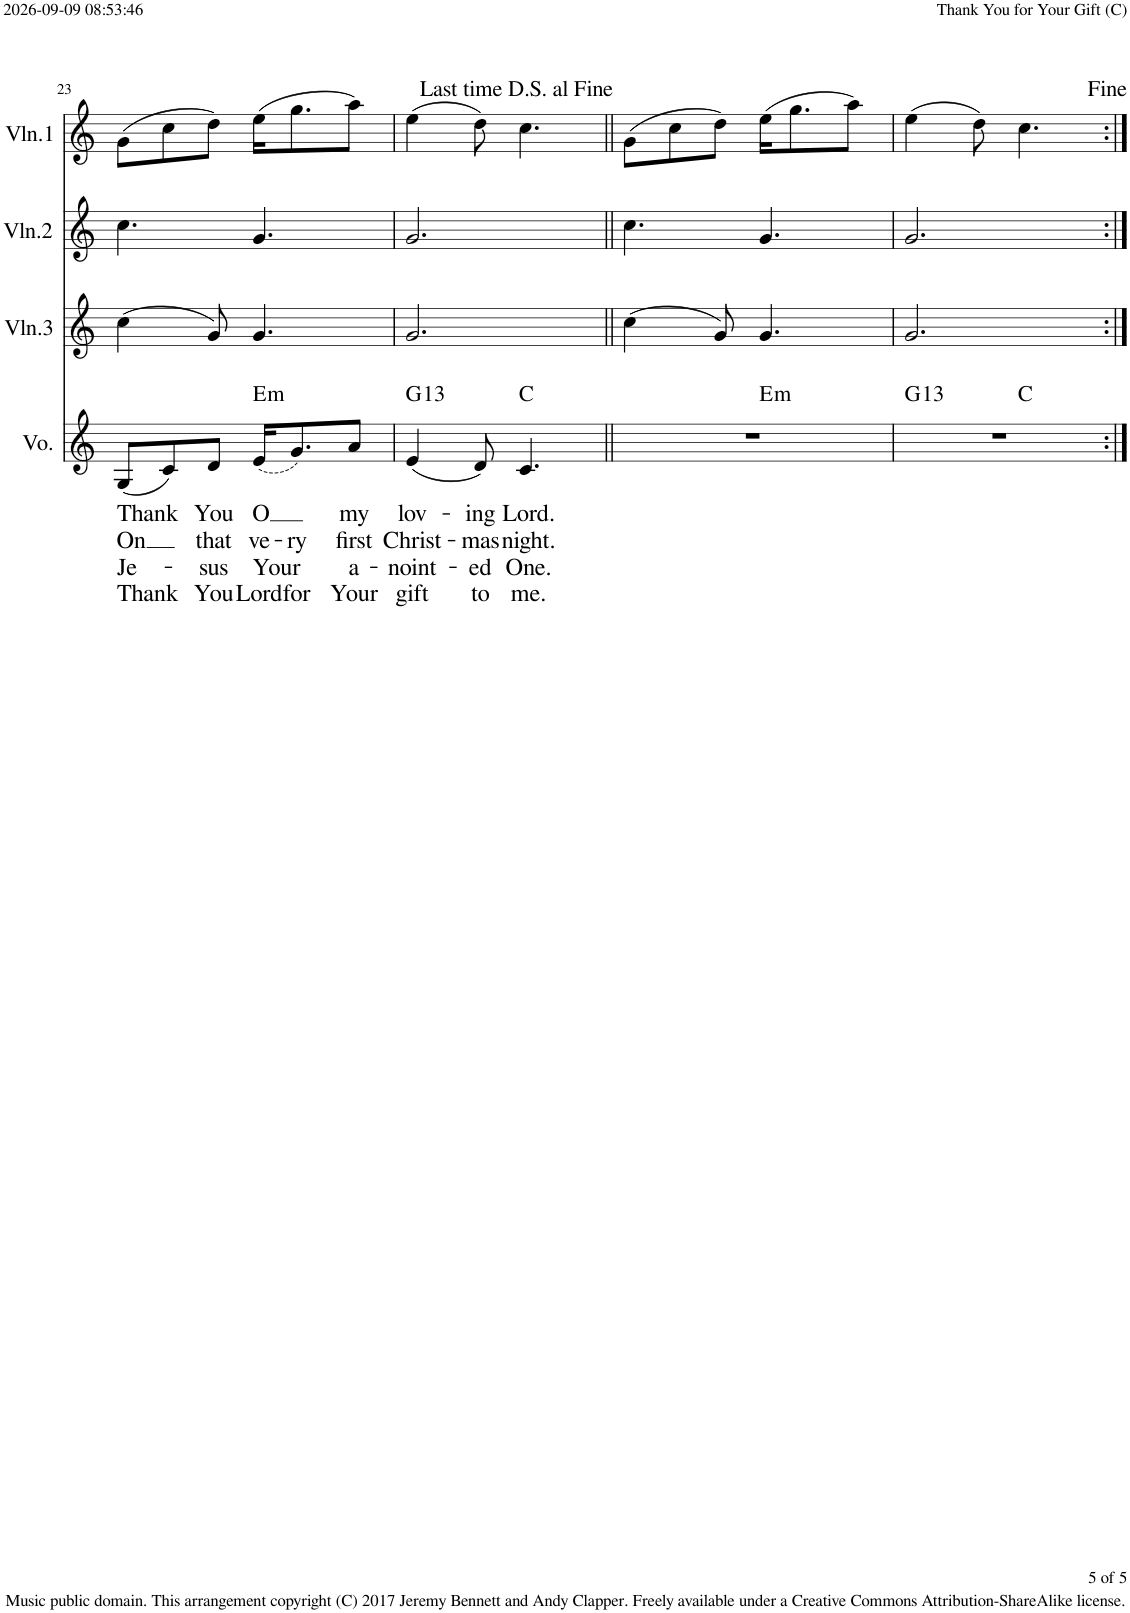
**kern	**text	**text	**text	**text	**harte	**kern	**kern	**kern
*part4	*part4	*part4	*part4	*part4	*part4	*part3	*part2	*part1
*staff4	*staff4	*staff4	*staff4	*staff4	*	*staff3	*staff2	*staff1
*I"Voice	*	*	*	*	*	*I"Violin 3	*I"Violin 2	*I"Violin 1
*I'Vo.	*	*	*	*	*	*I'Vln.3	*I'Vln.2	*I'Vln.1
!!LO:PB:g=z
*clefG2	*	*	*	*	*	*clefG2	*clefG2	*clefG2
*k[]	*	*	*	*	*	*k[]	*k[]	*k[]
*M6/8	*	*	*	*	*	*M6/8	*M6/8	*M6/8
=23	=23	=23	=23	=23	=23	=23	=23	=23
!	!LO:LY:b	!LO:LY:b	!LO:LY:b	!LO:LY:b	!	!	!	!
(8G/L	Thank	On	Je-	Thank	.	(4cc\	4.cc\	(8g\L
8c/)	.	.	.	.	.	.	.	8cc\
!	!LO:LY:b	!LO:LY:b	!LO:LY:b	!LO:LY:b	!	!	!	!
8d/J	You	that	-sus	You	.	8g/)	.	8dd\J)
!	!LO:LY:b	!LO:LY:b	!LO:LY:b	!LO:LY:b	!LO:H:kt=m	!	!	!
(16e/KL	O	ve-	Your	Lord	E:min	4.g/	4.g/	(16ee\KL
!	!	!LO:LY:b	!	!LO:LY:b	!	!	!	!
8.g/)	.	-ry	.	for	.	.	.	8.gg\
!	!LO:LY:b	!LO:LY:b	!LO:LY:b	!LO:LY:b	!	!	!	!
8a/J	my	first	a-	Your	.	.	.	8aa\J)
=24	=24	=24	=24	=24	=24	=24	=24	=24
!	!LO:LY:b	!LO:LY:b	!LO:LY:b	!LO:LY:b	!LO:H:kt=13	!	!	!
(4e/	lov-	Christ-	-noint-	gift	G:9(11,13)	2.g/	2.g/	(4ee\
!	!LO:LY:b	!LO:LY:b	!LO:LY:b	!LO:LY:b	!	!	!	!
8d/)	-ing	-mas	-ed	to	.	.	.	8dd\)
!	!LO:LY:b	!LO:LY:b	!LO:LY:b	!LO:LY:b	!	!	!	!
4.c/	Lord.	night.	One.	me.	C:maj	.	.	4.cc\
!	!	!	!	!	!	!	!	!LO:TX:a:t=Last time D.S. al Fine
=25||	=25||	=25||	=25||	=25||	=25||	=25||	=25||	=25||
*^	*	*	*	*	*	*	*	*
2.r	4.ryy	.	.	.	.	.	(4cc\	4.cc\	(8g\L
.	.	.	.	.	.	.	.	.	8cc\
.	.	.	.	.	.	.	8g/)	.	8dd\J)
!	!	!	!	!	!	!LO:H:kt=m	!	!	!
.	4.ryy	.	.	.	.	E:min	4.g/	4.g/	(16ee\KL
.	.	.	.	.	.	.	.	.	8.gg\
.	.	.	.	.	.	.	.	.	8aa\J)
=26	=26	=26	=26	=26	=26	=26	=26	=26	=26
!	!	!	!	!	!	!LO:H:kt=13	!	!	!
2.r	4.ryy	.	.	.	.	G:9(11,13)	2.g/	2.g/	(4ee\
.	.	.	.	.	.	.	.	.	8dd\)
.	4.ryy	.	.	.	.	C:maj	.	.	4.cc\
*v	*v	*	*	*	*	*	*	*	*
=:|!	=:|!	=:|!	=:|!	=:|!	=:|!	=:|!	=:|!	=:|!
*-	*-	*-	*-	*-	*-	*-	*-	*-
